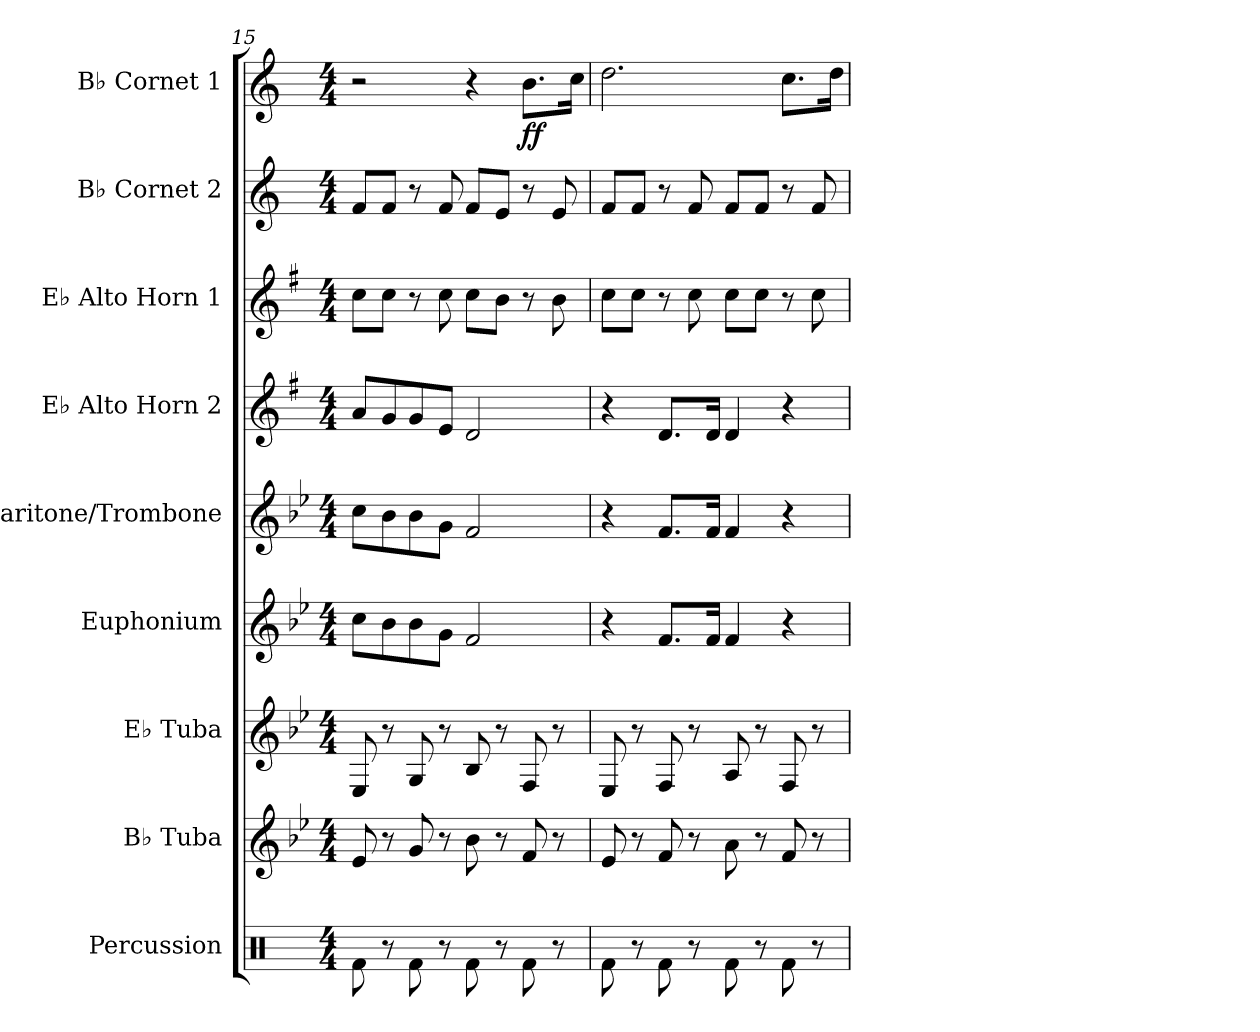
**kern	**kern	**kern	**kern	**kern	**kern	**kern	**kern	**kern	**dynam
*part9	*part8	*part7	*part6	*part5	*part4	*part3	*part2	*part1	*part1
*staff9	*staff8	*staff7	*staff6	*staff5	*staff4	*staff3	*staff2	*staff1	*staff1
*I"Percussion	*I"B♭ Tuba	*I"E♭ Tuba	*I"Euphonium	*I"Baritone/Trombone	*I"E♭ Alto Horn 2	*I"E♭ Alto Horn 1	*I"B♭ Cornet 2	*I"B♭ Cornet 1	*
*I'Perc.	*I'B♭ Tu.	*I'E♭ Tu.	*I'Euph.	*I'Bar./Trb.	*I'E♭ A. Hn. 2	*I'E♭ A. Hn. 1	*I'B♭ Cnt. 2	*I'B♭ Cnt. 1	*
*clefX	*clefG2	*clefG2	*clefG2	*clefG2	*clefG2	*clefG2	*clefG2	*clefG2	*
*	*ITrd15c26	*ITrd12c21	*ITrd8c14	*ITrd8c14	*ITrd5c9	*ITrd5c9	*ITrd1c2	*ITrd1c2	*
*k[]	*k[b-e-]	*k[b-e-]	*k[b-e-]	*k[b-e-]	*k[b-e-]	*k[b-e-]	*k[b-e-]	*k[b-e-]	*
*M4/4	*M4/4	*M4/4	*M4/4	*M4/4	*M4/4	*M4/4	*M4/4	*M4/4	*
=15	=15	=15	=15	=15	=15	=15	=15	=15	=15
8Rf\	8EE-/	8EE-/	8c\L	8c\L	8c/L	8e-\L	8e-/L	2r	.
8r	8r	8r	8B-\	8B-\	8B-/	8e-\J	8e-/J	.	.
8Rf\	8GG/	8GG/	8B-\	8B-\	8B-/	8r	8r	.	.
8r	8r	8r	8G\J	8G\J	8G/J	8e-\	8e-/	.	.
8Rf\	8BB-\	8BB-/	2F/	2F/	2F/	8e-\L	8e-/L	4r	.
8r	8r	8r	.	.	.	8d\J	8d/J	.	.
!	!	!	!	!	!	!	!	!	!LO:DY:b
8Rf\	8FF/	8FF/	.	.	.	8r	8r	8.a\L	ff
8r	8r	8r	.	.	.	8d\	8d/	.	.
.	.	.	.	.	.	.	.	16b-\Jk	.
=16	=16	=16	=16	=16	=16	=16	=16	=16	=16
8Rf\	8EE-/	8EE-/	4r	4r	4r	8e-\L	8e-/L	2.cc\	.
8r	8r	8r	.	.	.	8e-\J	8e-/J	.	.
8Rf\	8FF/	8FF/	8.F/L	8.F/L	8.F/L	8r	8r	.	.
8r	8r	8r	.	.	.	8e-\	8e-/	.	.
.	.	.	16F/Jk	16F/Jk	16F/Jk	.	.	.	.
8Rf\	8AA\	8AA/	4F/	4F/	4F/	8e-\L	8e-/L	.	.
8r	8r	8r	.	.	.	8e-\J	8e-/J	.	.
8Rf\	8FF/	8FF/	4r	4r	4r	8r	8r	8.b-\L	.
8r	8r	8r	.	.	.	8e-\	8e-/	.	.
.	.	.	.	.	.	.	.	16cc\Jk	.
=	=	=	=	=	=	=	=	=	=
*-	*-	*-	*-	*-	*-	*-	*-	*-	*-
